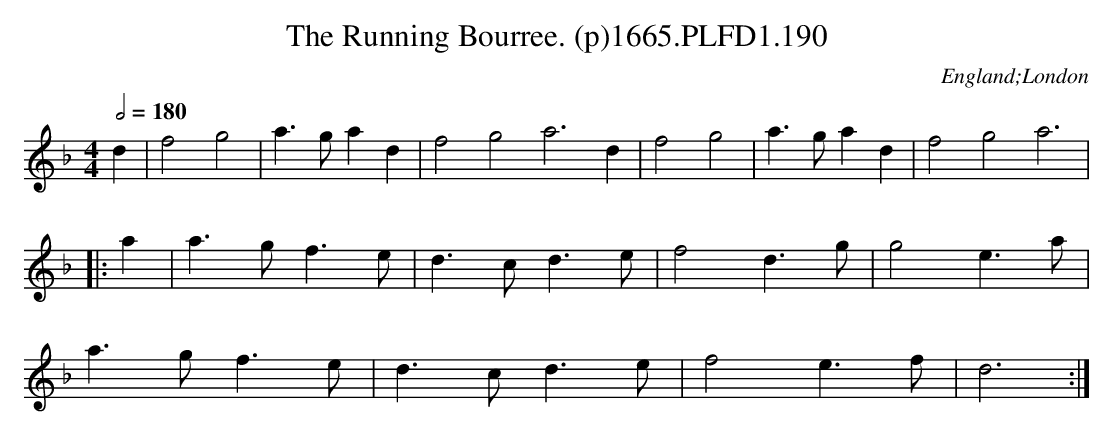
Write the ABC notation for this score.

X:1
T:Running Bourree. (p)1665.PLFD1.190, The
M:4/4
L:1/4
Q:1/2=180
O:England;London
K:F
d|f2g2|a>gad|f2g2a3d|f2g2|a>gad|f2g2a3|
|:a|a>gf>e|d>cd>e|f2d>g|g2e>a|
a>gf>e|d>cd>e|f2e>f|d3:|
